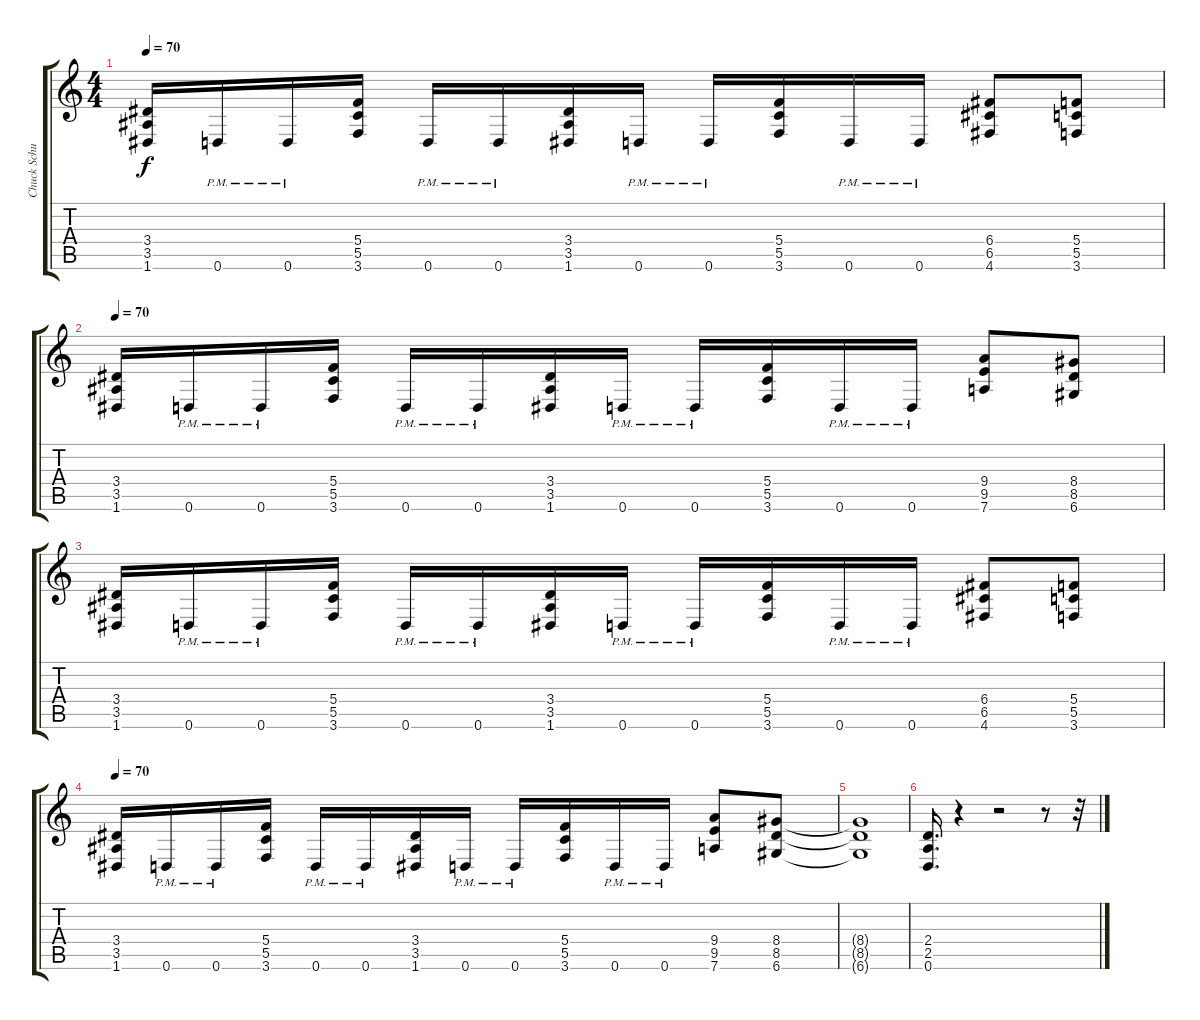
\track ("Chuck Schuldiner" "Chuck Schu") {instrument distortionguitar}
\staff {score tabs}
\tuning (D4 A3 F3 C3 G2 D2) {hide}
\ts (4 4)
\tempo 70
\clef g2
\ks c
(3.4 3.5 1.6).16{dy f} 0.6{pm}.16 0.6{pm}.16 (5.4 5.5 3.6).16 0.6{pm}.16 0.6{pm}.16 (3.4 3.5 1.6).16 0.6{pm}.16 0.6{pm}.16 (5.4 5.5 3.6).16 0.6{pm}.16 0.6{pm}.16 (6.4 6.5 4.6).8 (5.4 5.5 3.6).8 |
\tempo 70
(3.4 3.5 1.6).16 0.6{pm}.16 0.6{pm}.16 (5.4 5.5 3.6).16 0.6{pm}.16 0.6{pm}.16 (3.4 3.5 1.6).16 0.6{pm}.16 0.6{pm}.16 (5.4 5.5 3.6).16 0.6{pm}.16 0.6{pm}.16 (9.4 9.5 7.6).8 (8.4 8.5 6.6).8 |
(3.4 3.5 1.6).16 0.6{pm}.16 0.6{pm}.16 (5.4 5.5 3.6).16 0.6{pm}.16 0.6{pm}.16 (3.4 3.5 1.6).16 0.6{pm}.16 0.6{pm}.16 (5.4 5.5 3.6).16 0.6{pm}.16 0.6{pm}.16 (6.4 6.5 4.6).8 (5.4 5.5 3.6).8 |
\tempo 70
(3.4 3.5 1.6).16 0.6{pm}.16 0.6{pm}.16 (5.4 5.5 3.6).16 0.6{pm}.16 0.6{pm}.16 (3.4 3.5 1.6).16 0.6{pm}.16 0.6{pm}.16 (5.4 5.5 3.6).16 0.6{pm}.16 0.6{pm}.16 (9.4 9.5 7.6).8 (8.4 8.5 6.6).8 |
(8.4{t} 8.5{t} 6.6{t}).1 |
(2.4 2.5 0.6).16{d} r.4 r.2 r.8 r.32
